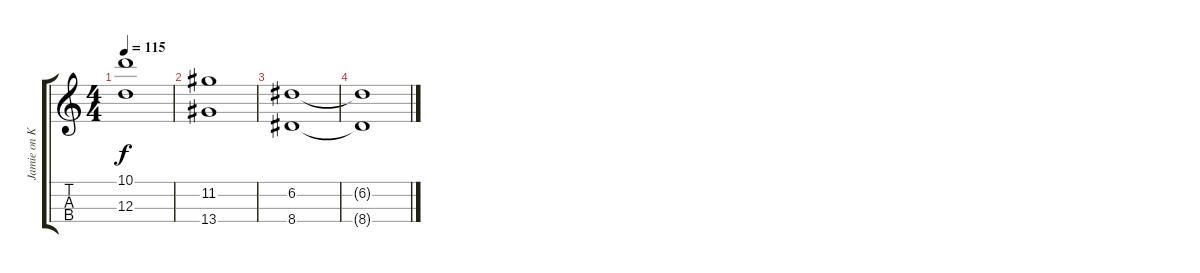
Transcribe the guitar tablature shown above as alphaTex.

\track ("Jamie on Keyboard" "Jamie on K") {instrument stringensemble1}
\staff {score tabs}
\tuning (E5 A4 D4 G3) {hide}
\ts (4 4)
\tempo 115
\clef g2
\ks c
(10.1 12.3).1{dy f} |
(11.2 13.4).1 |
(6.2 8.4).1 |
(6.2{t} 8.4{t}).1
